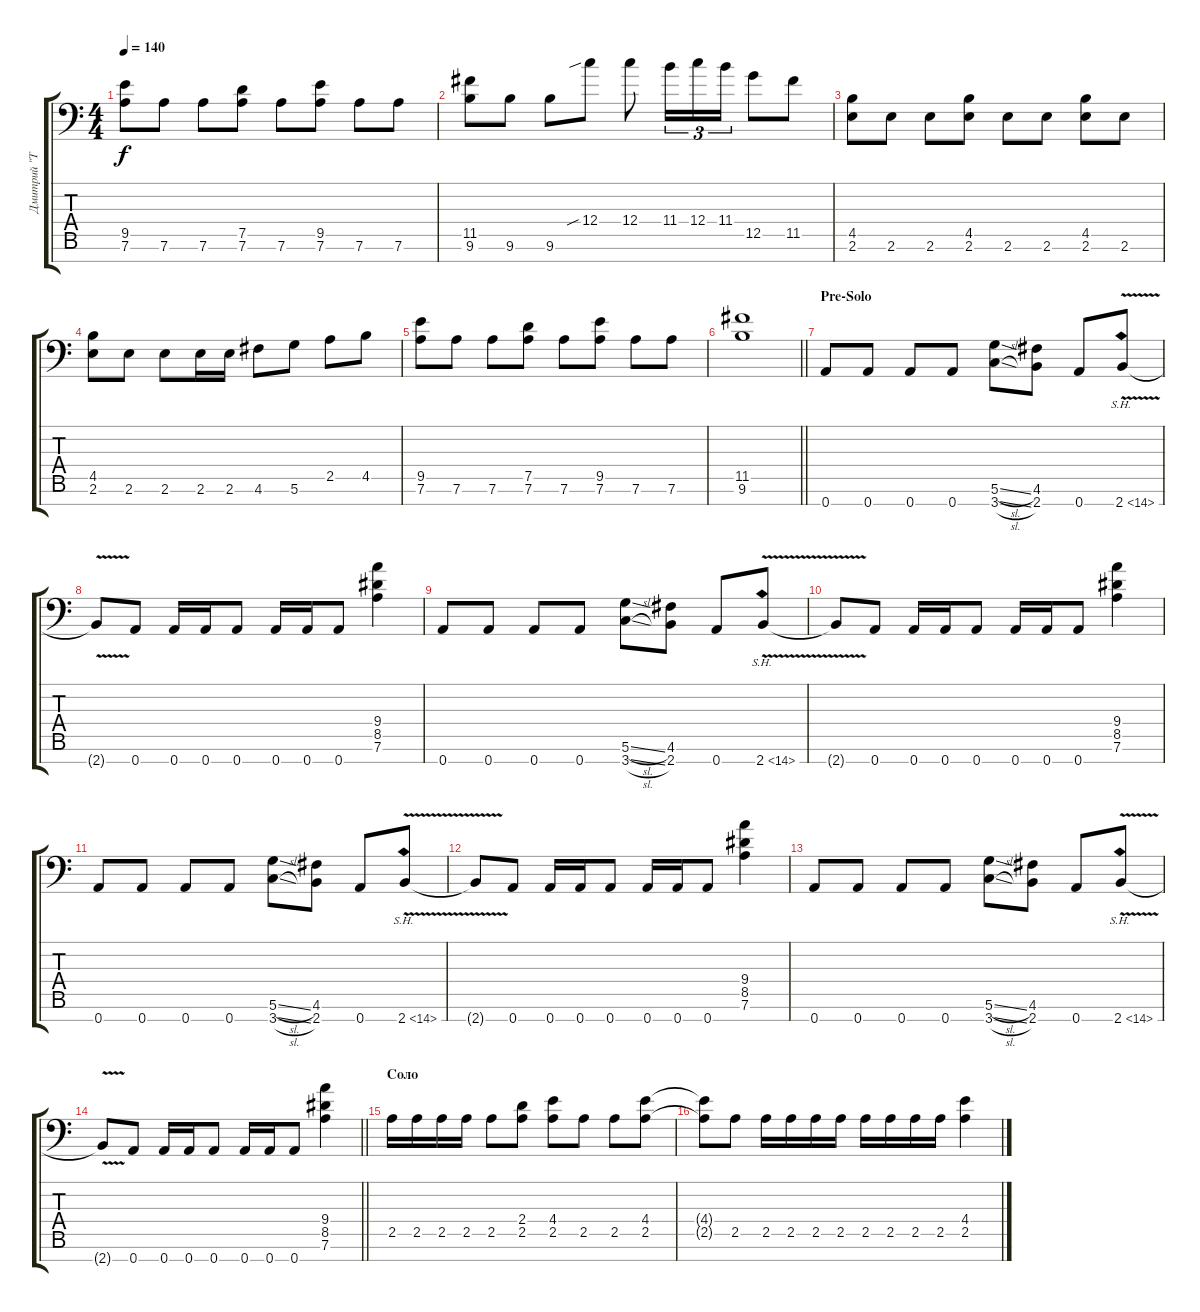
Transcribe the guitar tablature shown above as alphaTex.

\track ("Дмитрий \"Terris\" Процко" "Дмитрий \"T") {instrument distortionguitar}
\staff {score tabs}
\tuning (D4 A3 F3 C3 G2 D2 A1) {hide}
\ts (4 4)
\tempo 140
\clef f4
\ks c
(9.5 7.6).8{dy f} 7.6.8 7.6.8 (7.5 7.6).8 7.6.8 (9.5 7.6).8 7.6.8 7.6.8 |
(11.5 9.6).8 9.6.8 9.6.8 12.4{sib}.8 12.4.8 11.4.16{tu (3 2)} 12.4.16{tu (3 2)} 11.4.16{tu (3 2)} 12.5.8 11.5.8 |
(4.5 2.6).8 2.6.8 2.6.8 (4.5 2.6).8 2.6.8 2.6.8 (4.5 2.6).8 2.6.8 |
(4.5 2.6).8 2.6.8 2.6.8 2.6.16 2.6.16 4.6.8 5.6.8 2.5.8 4.5.8 |
(9.5 7.6).8 7.6.8 7.6.8 (7.5 7.6).8 7.6.8 (9.5 7.6).8 7.6.8 7.6.8 |
\barLineRight lightlight
(11.5 9.6).1 |
\section ("" "Pre-Solo")
0.7.8 0.7.8 0.7.8 0.7.8 (5.6{sl} 3.7{sl}).8 (4.6 2.7).8 0.7.8 2.7{sh 12 v}.8 |
2.7{t}.8 0.7.8 0.7.16 0.7.16 0.7.8 0.7.16 0.7.16 0.7.8 (9.4 8.5 7.6).4 |
0.7.8 0.7.8 0.7.8 0.7.8 (5.6{sl} 3.7{sl}).8 (4.6 2.7).8 0.7.8 2.7{sh 12 v}.8 |
2.7{t}.8 0.7.8 0.7.16 0.7.16 0.7.8 0.7.16 0.7.16 0.7.8 (9.4 8.5 7.6).4 |
0.7.8 0.7.8 0.7.8 0.7.8 (5.6{sl} 3.7{sl}).8 (4.6 2.7).8 0.7.8 2.7{sh 12 v}.8 |
2.7{t}.8 0.7.8 0.7.16 0.7.16 0.7.8 0.7.16 0.7.16 0.7.8 (9.4 8.5 7.6).4 |
0.7.8 0.7.8 0.7.8 0.7.8 (5.6{sl} 3.7{sl}).8 (4.6 2.7).8 0.7.8 2.7{sh 12 v}.8 |
\barLineRight lightlight
2.7{t}.8 0.7.8 0.7.16 0.7.16 0.7.8 0.7.16 0.7.16 0.7.8 (9.4 8.5 7.6).4 |
\section ("" "Соло")
2.5.16 2.5.16 2.5.16 2.5.16 2.5.8 (2.4 2.5).8 (4.4 2.5).8 2.5.8 2.5.8 (4.4 2.5).8 |
(4.4{t} 2.5{t}).8 2.5.8 2.5.16 2.5.16 2.5.16 2.5.16 2.5.16 2.5.16 2.5.16 2.5.16 (4.4 2.5).4
